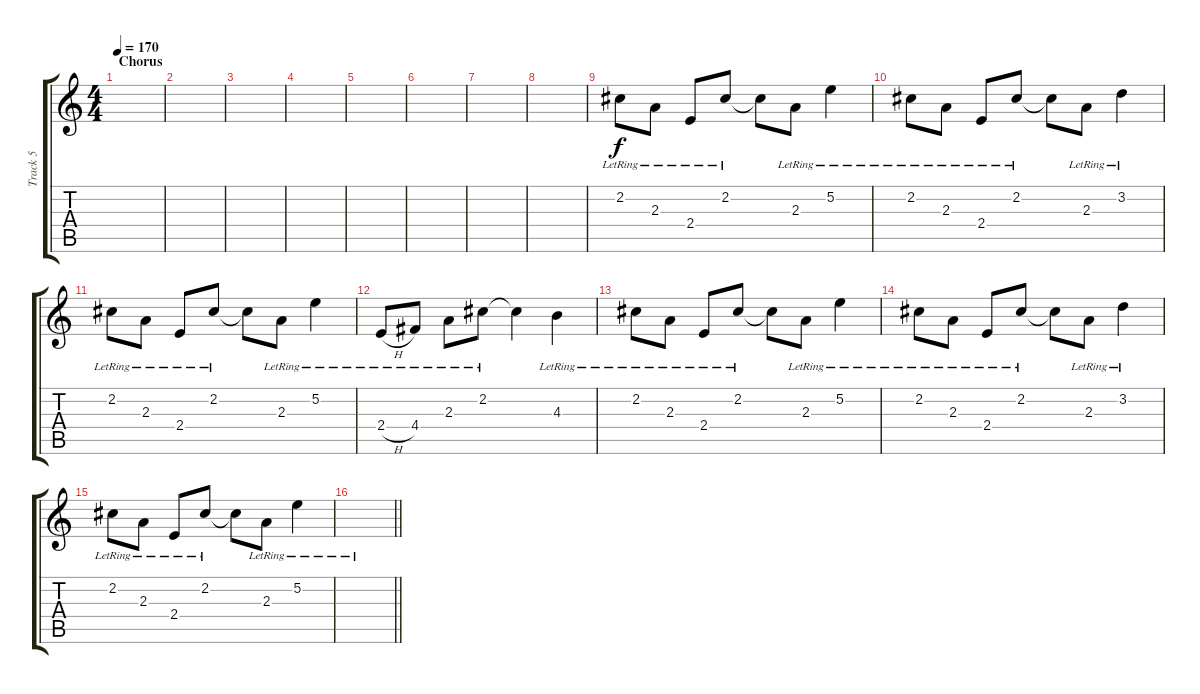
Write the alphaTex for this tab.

\track ("Track 5" "Track 5") {instrument electricguitarclean}
\staff {score tabs}
\tuning (E4 B3 G3 D3 A2 E2) {hide}
\ts (4 4)
\section ("" "Chorus")
\tempo 170
\clef g2
\ks c
|
|
|
|
|
|
|
|
2.2{lr}.8 2.3{lr}.8 2.4{lr}.8 2.2{lr}.8 2.2{t}.8 2.3{lr}.8 5.2{lr}.4 |
2.2{lr}.8 2.3{lr}.8 2.4{lr}.8 2.2{lr}.8 2.2{t}.8 2.3{lr}.8 3.2{lr}.4 |
2.2{lr}.8 2.3{lr}.8 2.4{lr}.8 2.2{lr}.8 2.2{t}.8 2.3{lr}.8 5.2{lr}.4 |
2.4{h lr}.8 4.4{lr}.8 2.3{lr}.8 2.2{lr}.8 2.2{t}.4 4.3{lr}.4 |
2.2{lr}.8 2.3{lr}.8 2.4{lr}.8 2.2{lr}.8 2.2{t}.8 2.3{lr}.8 5.2{lr}.4 |
2.2{lr}.8 2.3{lr}.8 2.4{lr}.8 2.2{lr}.8 2.2{t}.8 2.3{lr}.8 3.2{lr}.4 |
2.2{lr}.8 2.3{lr}.8 2.4{lr}.8 2.2{lr}.8 2.2{t}.8 2.3{lr}.8 5.2{lr}.4 |
\barLineRight lightlight
